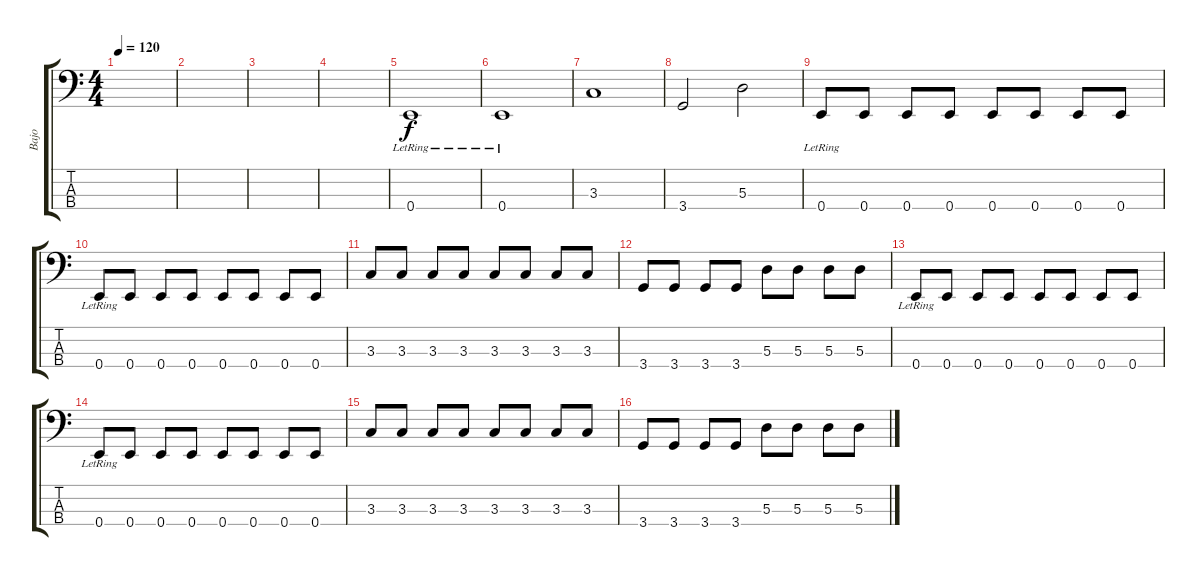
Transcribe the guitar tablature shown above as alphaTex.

\track ("Bajo" "Bajo") {instrument electricbasspick}
\staff {score tabs}
\tuning (G2 D2 A1 E1) {hide}
\ts (4 4)
\tempo 120
\clef f4
\ks c
|
|
|
|
0.4{lr}.1 |
0.4{lr}.1 |
3.3.1 |
3.4.2 5.3.2 |
0.4{lr}.8 0.4.8 0.4.8 0.4.8 0.4.8 0.4.8 0.4.8 0.4.8 |
0.4{lr}.8 0.4.8 0.4.8 0.4.8 0.4.8 0.4.8 0.4.8 0.4.8 |
3.3.8 3.3.8 3.3.8 3.3.8 3.3.8 3.3.8 3.3.8 3.3.8 |
3.4.8 3.4.8 3.4.8 3.4.8 5.3.8 5.3.8 5.3.8 5.3.8 |
0.4{lr}.8 0.4.8 0.4.8 0.4.8 0.4.8 0.4.8 0.4.8 0.4.8 |
0.4{lr}.8 0.4.8 0.4.8 0.4.8 0.4.8 0.4.8 0.4.8 0.4.8 |
3.3.8 3.3.8 3.3.8 3.3.8 3.3.8 3.3.8 3.3.8 3.3.8 |
3.4.8 3.4.8 3.4.8 3.4.8 5.3.8 5.3.8 5.3.8 5.3.8
